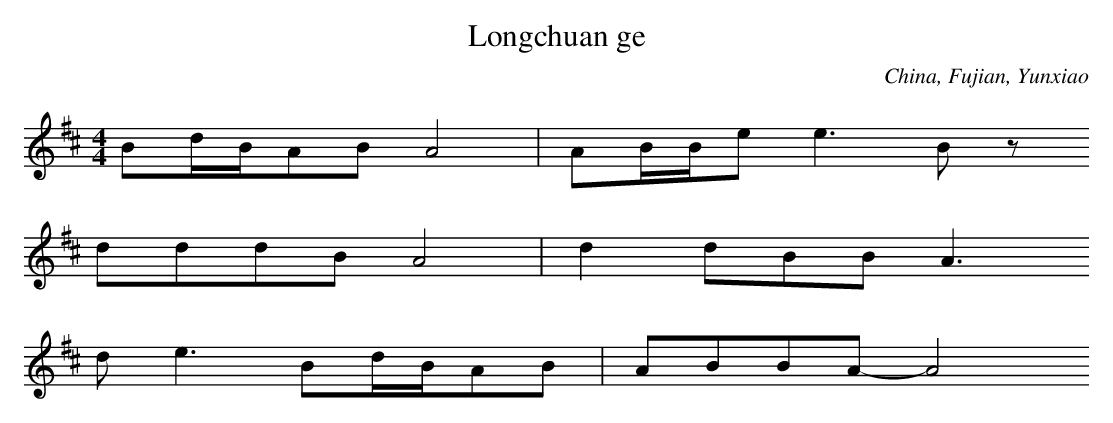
X:1
T: Longchuan ge
O: China, Fujian, Yunxiao
M: 4/4
L: 1/16
K: D
B2dBA2B2A8 | A2BBe2e6B2z2
d2d2d2B2A8 | d4d2B2B2A6
d2e6B2dBA2B2 | A2B2B2A2-A8
